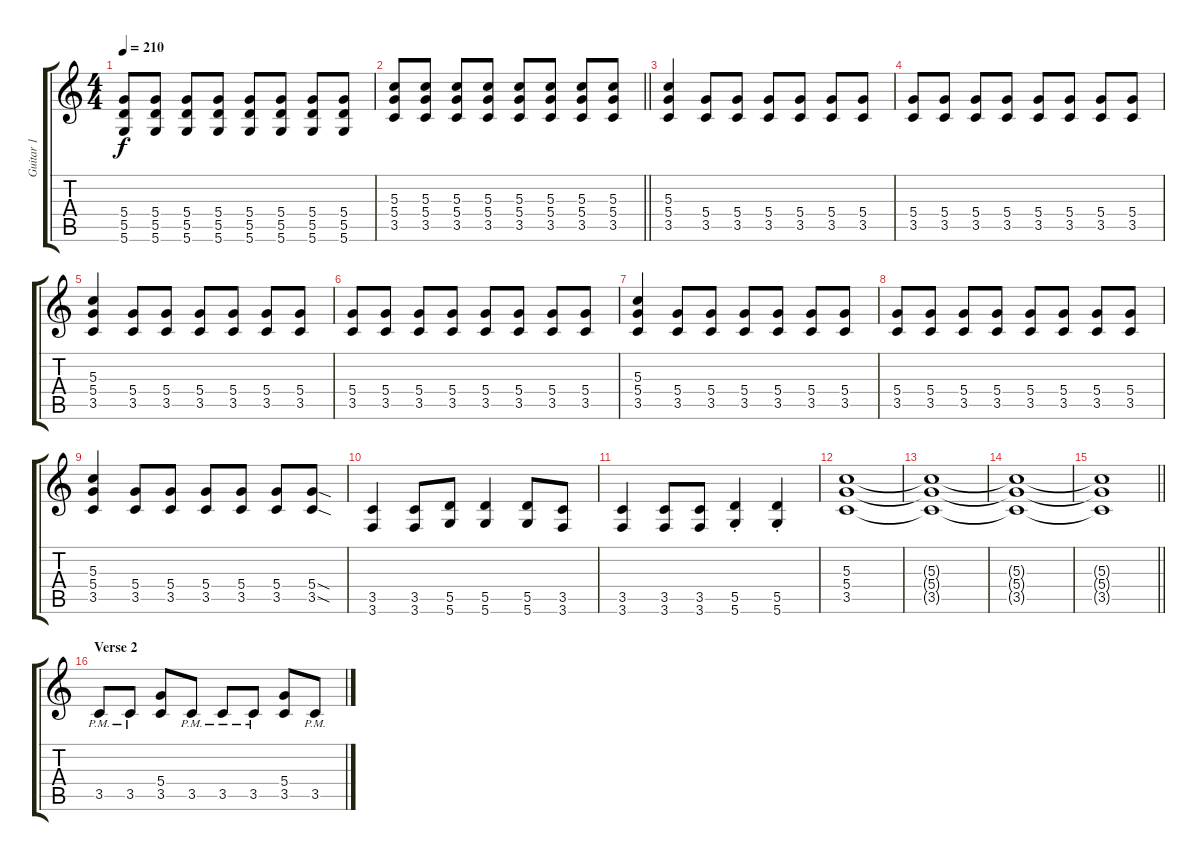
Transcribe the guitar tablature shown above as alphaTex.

\track ("Guitar 1" "Guitar 1") {instrument distortionguitar}
\staff {score tabs}
\tuning (E4 B3 G3 D3 A2 D2) {hide}
\ts (4 4)
\tempo 210
\clef g2
\ks c
(5.4 5.5 5.6).8{dy f} (5.4 5.5 5.6).8 (5.4 5.5 5.6).8 (5.4 5.5 5.6).8 (5.4 5.5 5.6).8 (5.4 5.5 5.6).8 (5.4 5.5 5.6).8 (5.4 5.5 5.6).8 |
\barLineRight lightlight
(5.3 5.4 3.5).8 (5.3 5.4 3.5).8 (5.3 5.4 3.5).8 (5.3 5.4 3.5).8 (5.3 5.4 3.5).8 (5.3 5.4 3.5).8 (5.3 5.4 3.5).8 (5.3 5.4 3.5).8 |
(5.3 5.4 3.5).4 (5.4 3.5).8 (5.4 3.5).8 (5.4 3.5).8 (5.4 3.5).8 (5.4 3.5).8 (5.4 3.5).8 |
(5.4 3.5).8 (5.4 3.5).8 (5.4 3.5).8 (5.4 3.5).8 (5.4 3.5).8 (5.4 3.5).8 (5.4 3.5).8 (5.4 3.5).8 |
(5.3 5.4 3.5).4 (5.4 3.5).8 (5.4 3.5).8 (5.4 3.5).8 (5.4 3.5).8 (5.4 3.5).8 (5.4 3.5).8 |
(5.4 3.5).8 (5.4 3.5).8 (5.4 3.5).8 (5.4 3.5).8 (5.4 3.5).8 (5.4 3.5).8 (5.4 3.5).8 (5.4 3.5).8 |
(5.3 5.4 3.5).4 (5.4 3.5).8 (5.4 3.5).8 (5.4 3.5).8 (5.4 3.5).8 (5.4 3.5).8 (5.4 3.5).8 |
(5.4 3.5).8 (5.4 3.5).8 (5.4 3.5).8 (5.4 3.5).8 (5.4 3.5).8 (5.4 3.5).8 (5.4 3.5).8 (5.4 3.5).8 |
(5.3 5.4 3.5).4 (5.4 3.5).8 (5.4 3.5).8 (5.4 3.5).8 (5.4 3.5).8 (5.4 3.5).8 (5.4{sod} 3.5{sod}).8 |
(3.5 3.6).4 (3.5 3.6).8 (5.5 5.6).8 (5.5 5.6).4 (5.5 5.6).8 (3.5 3.6).8 |
(3.5 3.6).4 (3.5 3.6).8 (3.5 3.6).8 (5.5{st} 5.6{st}).4 (5.5{st} 5.6{st}).4 |
(5.3 5.4 3.5).1 |
(5.3{t} 5.4{t} 3.5{t}).1 |
(5.3{t} 5.4{t} 3.5{t}).1 |
\barLineRight lightlight
(5.3{t} 5.4{t} 3.5{t}).1 |
\section ("" "Verse 2")
3.5{pm}.8 3.5{pm}.8 (5.4 3.5).8 3.5{pm}.8 3.5{pm}.8 3.5{pm}.8 (5.4 3.5).8 3.5{pm}.8
